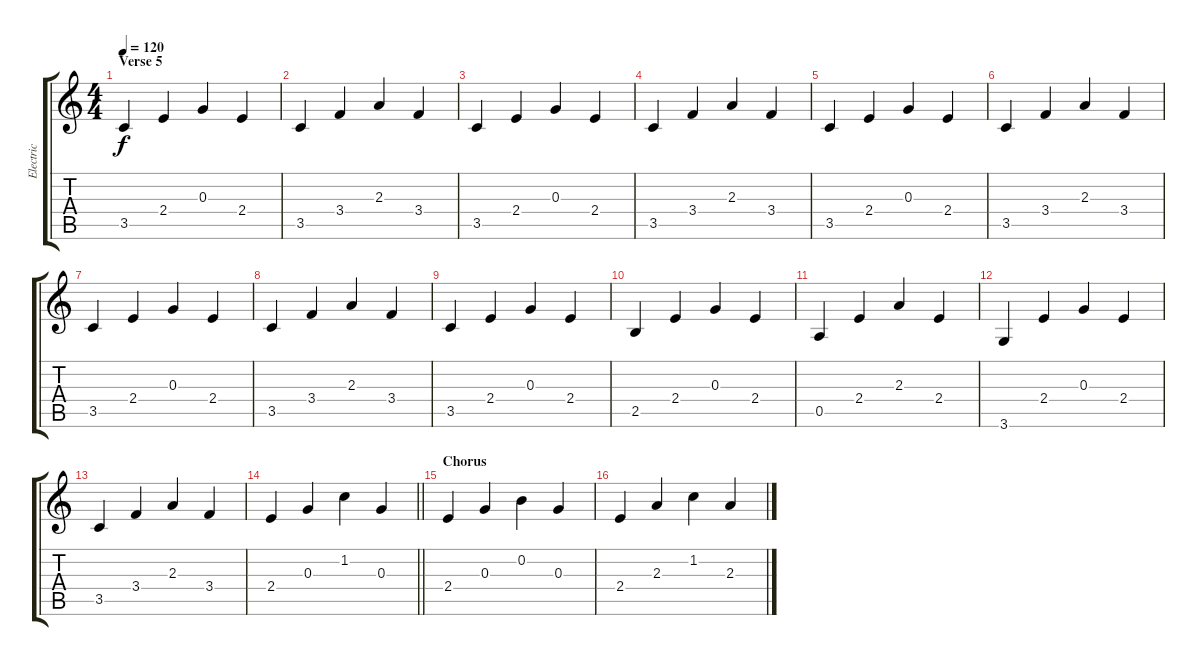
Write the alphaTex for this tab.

\track ("Electric" "Electric") {instrument overdrivenguitar}
\staff {score tabs}
\tuning (E4 B3 G3 D3 A2 E2) {hide}
\ts (4 4)
\section ("" "Verse 5")
\tempo 120
\clef g2
\ks c
3.5.4{dy f} 2.4.4 0.3.4 2.4.4 |
3.5.4 3.4.4 2.3.4 3.4.4 |
3.5.4 2.4.4 0.3.4 2.4.4 |
3.5.4 3.4.4 2.3.4 3.4.4 |
3.5.4 2.4.4 0.3.4 2.4.4 |
3.5.4 3.4.4 2.3.4 3.4.4 |
3.5.4 2.4.4 0.3.4 2.4.4 |
3.5.4 3.4.4 2.3.4 3.4.4 |
3.5.4 2.4.4 0.3.4 2.4.4 |
2.5.4 2.4.4 0.3.4 2.4.4 |
0.5.4 2.4.4 2.3.4 2.4.4 |
3.6.4 2.4.4 0.3.4 2.4.4 |
3.5.4 3.4.4 2.3.4 3.4.4 |
\barLineRight lightlight
2.4.4 0.3.4 1.2.4 0.3.4 |
\section ("" "Chorus")
2.4.4 0.3.4 0.2.4 0.3.4 |
2.4.4 2.3.4 1.2.4 2.3.4
